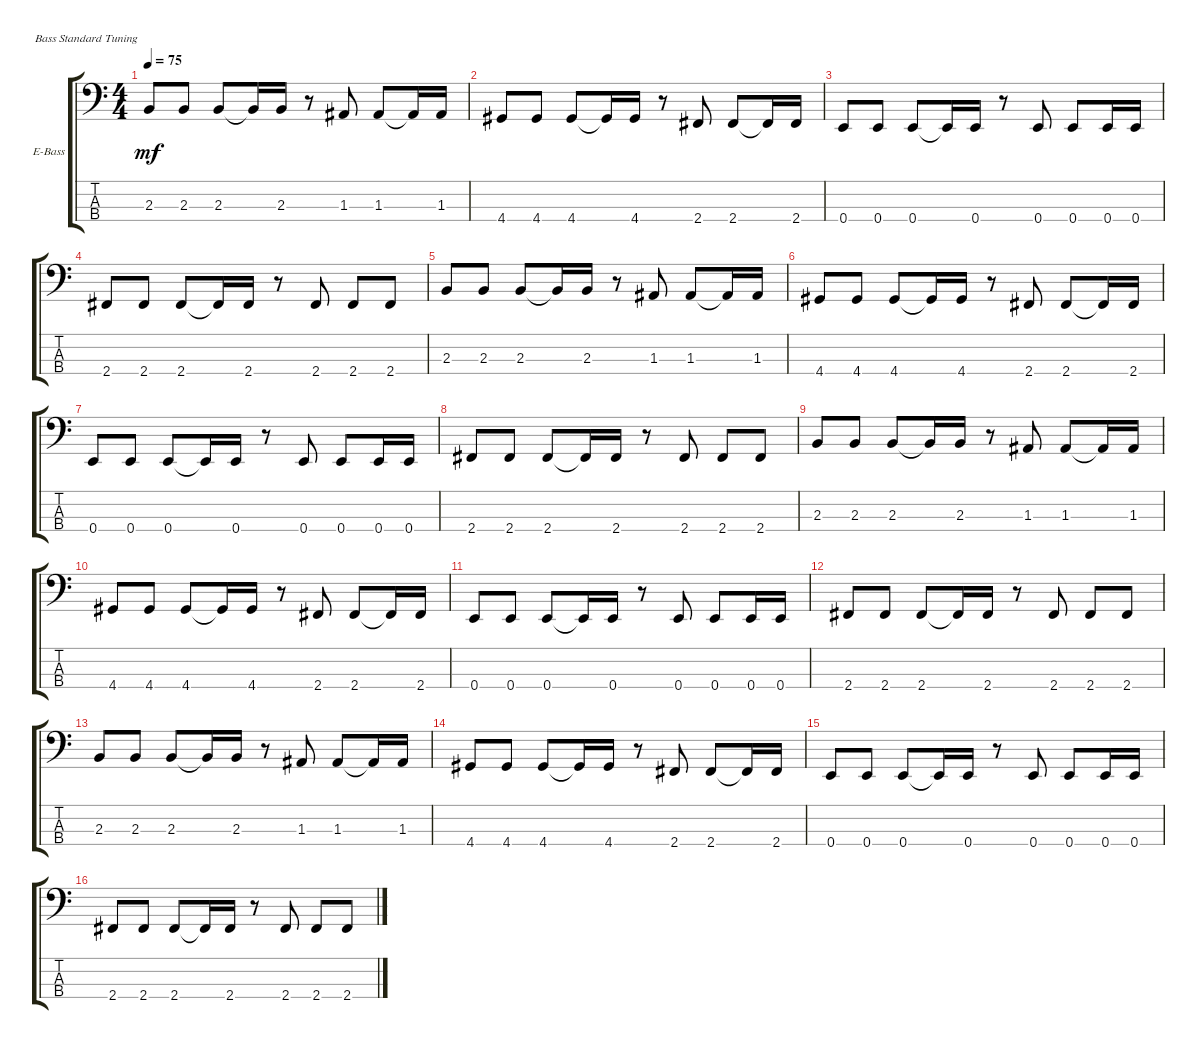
\defaultSystemsLayout 4
\bracketExtendMode groupsimilarinstruments
\firstSystemTrackNameOrientation horizontal
\otherSystemsTrackNameOrientation horizontal
\track ("Electric Bass" "E-Bass") {instrument electricbassfinger}
\staff {score tabs}
\tuning (G2 D2 A1 E1)
\ts (4 4)
\tempo 75
\clef f4
\scale
0.485477
\ks c
2.3.8{dy mf instrument electricbassfinger} 2.3.8 2.3.8 2.3{t}.16 2.3.16 r.8 1.3.8 1.3.8 1.3{t}.16 1.3.16 |
\scale
0.257261 4.4.8 4.4.8 4.4.8 4.4{t}.16 4.4.16 r.8 2.4.8 2.4.8 2.4{t}.16 2.4.16 |
\scale
0.257261 0.4.8 0.4.8 0.4.8 0.4{t}.16 0.4.16 r.8 0.4.8 0.4.8 0.4.16 0.4.16 |
\scale
0.333333 2.4.8 2.4.8 2.4.8 2.4{t}.16 2.4.16 r.8 2.4.8 2.4.8 2.4.8 |
\scale
0.333333 2.3.8 2.3.8 2.3.8 2.3{t}.16 2.3.16 r.8 1.3.8 1.3.8 1.3{t}.16 1.3.16 |
\scale
0.333333 4.4.8 4.4.8 4.4.8 4.4{t}.16 4.4.16 r.8 2.4.8 2.4.8 2.4{t}.16 2.4.16 |
0.4.8 0.4.8 0.4.8 0.4{t}.16 0.4.16 r.8 0.4.8 0.4.8 0.4.16 0.4.16 |
2.4.8 2.4.8 2.4.8 2.4{t}.16 2.4.16 r.8 2.4.8 2.4.8 2.4.8 |
2.3.8 2.3.8 2.3.8 2.3{t}.16 2.3.16 r.8 1.3.8 1.3.8 1.3{t}.16 1.3.16 |
4.4.8 4.4.8 4.4.8 4.4{t}.16 4.4.16 r.8 2.4.8 2.4.8 2.4{t}.16 2.4.16 |
0.4.8 0.4.8 0.4.8 0.4{t}.16 0.4.16 r.8 0.4.8 0.4.8 0.4.16 0.4.16 |
2.4.8 2.4.8 2.4.8 2.4{t}.16 2.4.16 r.8 2.4.8 2.4.8 2.4.8 |
2.3.8 2.3.8 2.3.8 2.3{t}.16 2.3.16 r.8 1.3.8 1.3.8 1.3{t}.16 1.3.16 |
4.4.8 4.4.8 4.4.8 4.4{t}.16 4.4.16 r.8 2.4.8 2.4.8 2.4{t}.16 2.4.16 |
0.4.8 0.4.8 0.4.8 0.4{t}.16 0.4.16 r.8 0.4.8 0.4.8 0.4.16 0.4.16 |
2.4.8 2.4.8 2.4.8 2.4{t}.16 2.4.16 r.8 2.4.8 2.4.8 2.4.8
